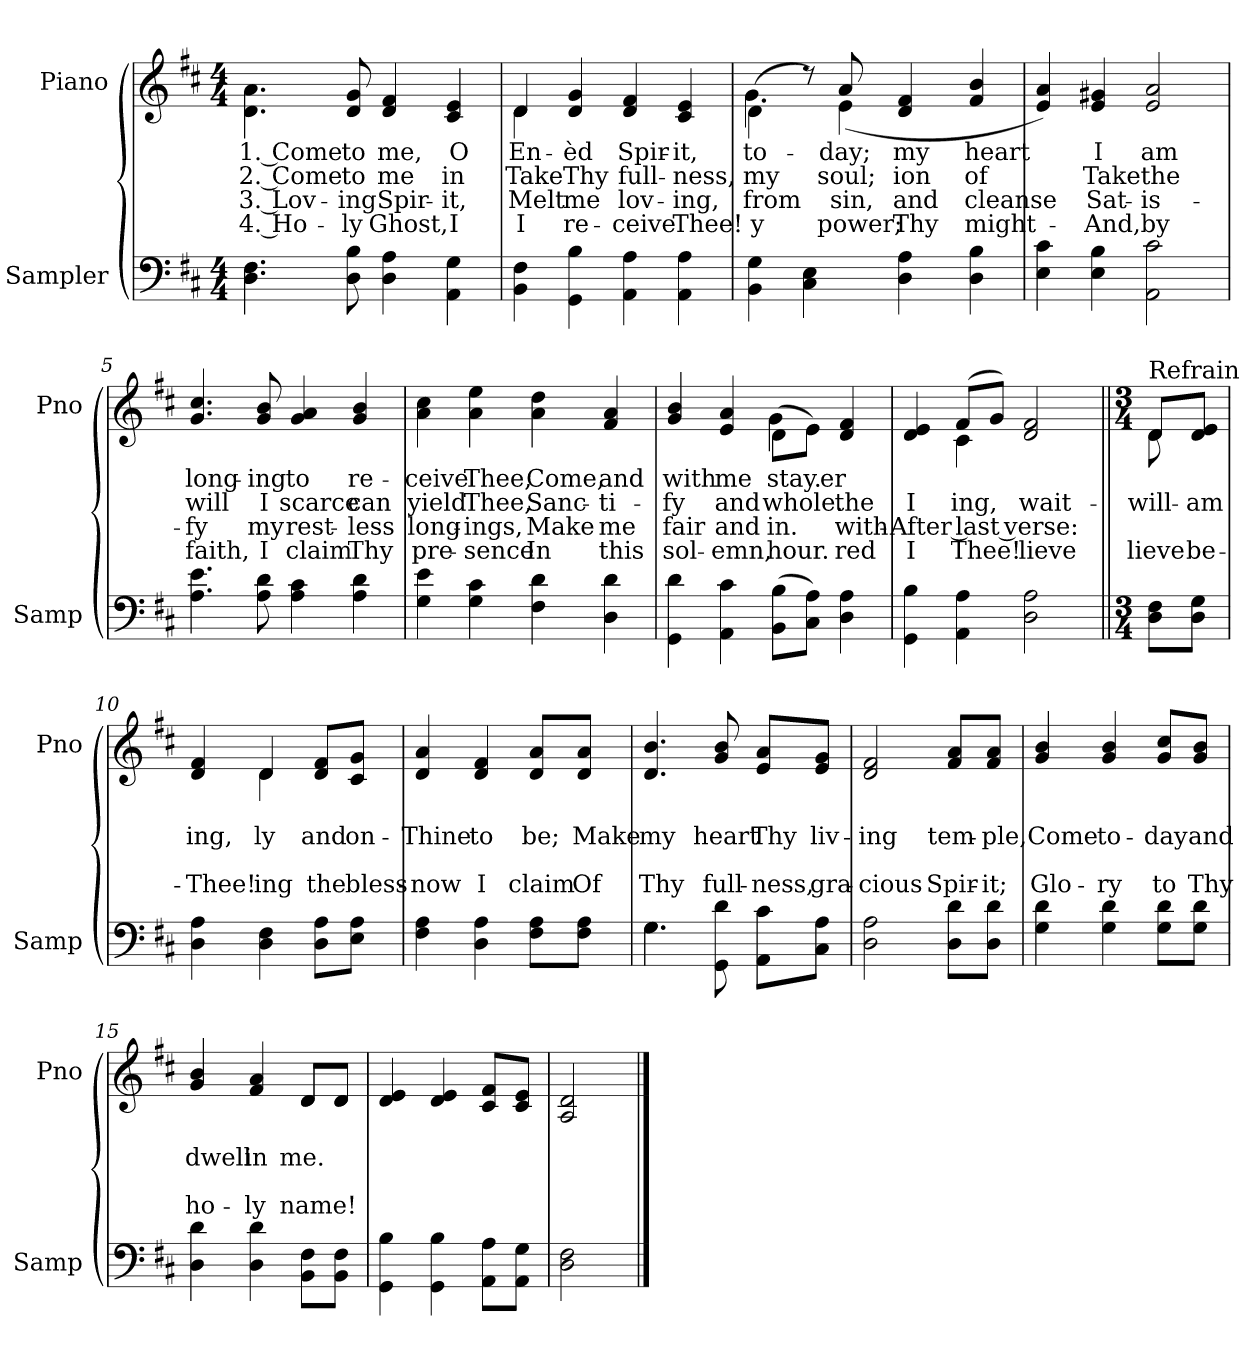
**kern	**kern	**text	**text	**text	**text
*part2	*part1	*part1	*part1	*part1	*part1
*staff2	*staff1	*staff1	*staff1	*staff1	*staff1
*I"Sampler	*I"Piano	*	*	*	*
*I'Samp	*I'Pno	*	*	*	*
*clefF4	*clefG2	*	*	*	*
*k[f#c#]	*k[f#c#]	*	*	*	*
*D:	*D:	*	*	*	*
*M4/4	*M4/4	*	*	*	*
=1	=1	=1	=1	=1	=1
4.D 4.F#	4.d\ 4.a\	1. Come	2. Come	3. Lov-	4. Ho-
8D 8B	8d 8g	to	to	-ing	-ly
4D 4A	4d 4f#	me,	me	Spir-	Ghost,
4AA 4G	4c# 4e	O	in	-it,	I
=2	=2	=2	=2	=2	=2
*	*^	*	*	*	*
4BB 4F#	4d/	4d	En-	Take	Melt	I
4GG 4B	4d 4g	2.ryy	-èd	Thy	me	re-
4AA 4A	4d 4f#	.	Spir-	full-	lov-	-ceive
4AA 4A	4c# 4e	.	-it,	-ness,	-ing,	Thee!
=3	=3	=3	=3	=3	=3	=3
4BB 4G	(4d\	4.g	to-	my	from	-y
4C# 4E	8r)	.	.	.	.	.
.	8a/	(4e	-day;	soul;	sin,	power;
4D 4A	4d 4f#	.	my	-ion	and	Thy
.	.	4.ryy	.	.	.	.
4D 4B	4f# 4b	.	heart	of	cleanse	might-
*	*v	*v	*	*	*	*
=4	=4	=4	=4	=4	=4
4E 4c#	4e 4a)	.	.	.	.
4E 4B	4e 4g#X	I	Take	Sat-	And,
2AA 2c#	2e 2a	am	the	-is-	by
=5	=5	=5	=5	=5	=5
4.A 4.e	4.g 4.cc#	long-	will	-fy	faith,
8A 8d	8g 8b	-ing	I	my	I
4A 4c#	4g 4a	to	scarce	rest-	claim
4A 4d	4g 4b	re-	can	-less	Thy
=6	=6	=6	=6	=6	=6
4G 4e	4a 4cc#	-ceive	yield	long-	pre-
4G 4c#	4a 4ee	Thee,	Thee,	-ings,	-sence
4F# 4d	4a 4dd	Come,	Sanc-	Make	In
4D 4d	4f# 4a	and	-ti-	me	this
=7	=7	=7	=7	=7	=7
*	*^	*	*	*	*
4GG 4d	4g 4b	2ryy	with	-fy	fair	sol-
4AA 4c#	4e 4a	.	me	and	and	-emn,
(8BB\ 8B\L	(8d\L	4g	stay.	whole.	-in.	hour.
8C#\ 8A\J)	8e\J)	.	.	.	.	.
4D 4A	4d 4f#	4ryy	-er	the	with-	-red
=8	=8	=8	=8	=8	=8	=8
4GG 4B	4d 4e	4ryy	.	I	After last verse:	I
4AA 4A	(8f#/L	4c#	.	-ing,	.	Thee!
.	8g/J)	.	.	.	.	.
2D 2A	2d 2f#	2ryy	.	wait-	.	-lieve
=9||	=9||	=9||	=9||	=9||	=9||	=9||
*M3/4	*M3/4	*	*	*	*	*
!	!LO:TX:t=Refrain	!	!	!	!	!
8D\ 8F#\L	8d/L	8d	.	will-	.	-lieve
8D\ 8G\J	8d/ 8e/J	8ryy	.	am	.	be-
=10	=10	=10	=10	=10	=10	=10
4D 4A	4d 4f#	4ryy	.	-ing,	.	Thee!
4D 4F#	4d/	4d	.	-ly	.	-ing
8D\ 8A\L	8d/ 8f#/L	4ryy	.	and	.	the
8E\ 8A\J	8c#/ 8g/J	.	.	on-	.	bless-
*	*v	*v	*	*	*	*
=11	=11	=11	=11	=11	=11
4F# 4A	4d 4a	.	Thine	.	now
4D 4A	4d 4f#	.	to	.	I
8F#\ 8A\L	8d/ 8a/L	.	be;	.	claim
8F#\ 8A\J	8d/ 8a/J	.	Make	.	Of
=12	=12	=12	=12	=12	=12
*^	*	*	*	*	*
4.G\	4.G	4.d 4.b	.	my	.	Thy
8GG 8d	4.ryy	8g 8b	.	heart	.	full-
8AA\ 8c#\L	.	8e/ 8a/L	.	Thy	.	-ness,
8C#\ 8A\J	.	8e/ 8g/J	.	liv-	.	gra-
*v	*v	*	*	*	*	*
=13	=13	=13	=13	=13	=13
2D 2A	2d 2f#	.	-ing	.	-cious
8D\ 8d\L	8f#/ 8a/L	.	tem-	.	Spir-
8D\ 8d\J	8f#/ 8a/J	.	-ple,	.	-it;
=14	=14	=14	=14	=14	=14
4G 4d	4g 4b	.	Come	.	Glo-
4G 4d	4g 4b	.	to-	.	-ry
8G\ 8d\L	8g/ 8cc#/L	.	-day	.	to
8G\ 8d\J	8g/ 8b/J	.	and	.	Thy
=15	=15	=15	=15	=15	=15
*	*^	*	*	*	*
4D 4d	4g 4b	2ryy	.	dwell	.	ho-
4D 4d	4f# 4a	.	.	in	.	-ly
8BB\ 8F#\L	8d/L	8d/L	.	me.	.	name!
8BB\ 8F#\J	8d/J	8d/J	.	.	.	.
*	*v	*v	*	*	*	*
=16	=16	=16	=16	=16	=16
4GG 4B	4d 4e	.	.	.	.
4GG 4B	4d 4e	.	.	.	.
8AA\ 8A\L	8c#/ 8f#/L	.	.	.	.
8AA\ 8G\J	8c#/ 8e/J	.	.	.	.
=17	=17	=17	=17	=17	=17
2D 2F#	2A 2d	.	.	.	.
==	==	==	==	==	==
*-	*-	*-	*-	*-	*-
